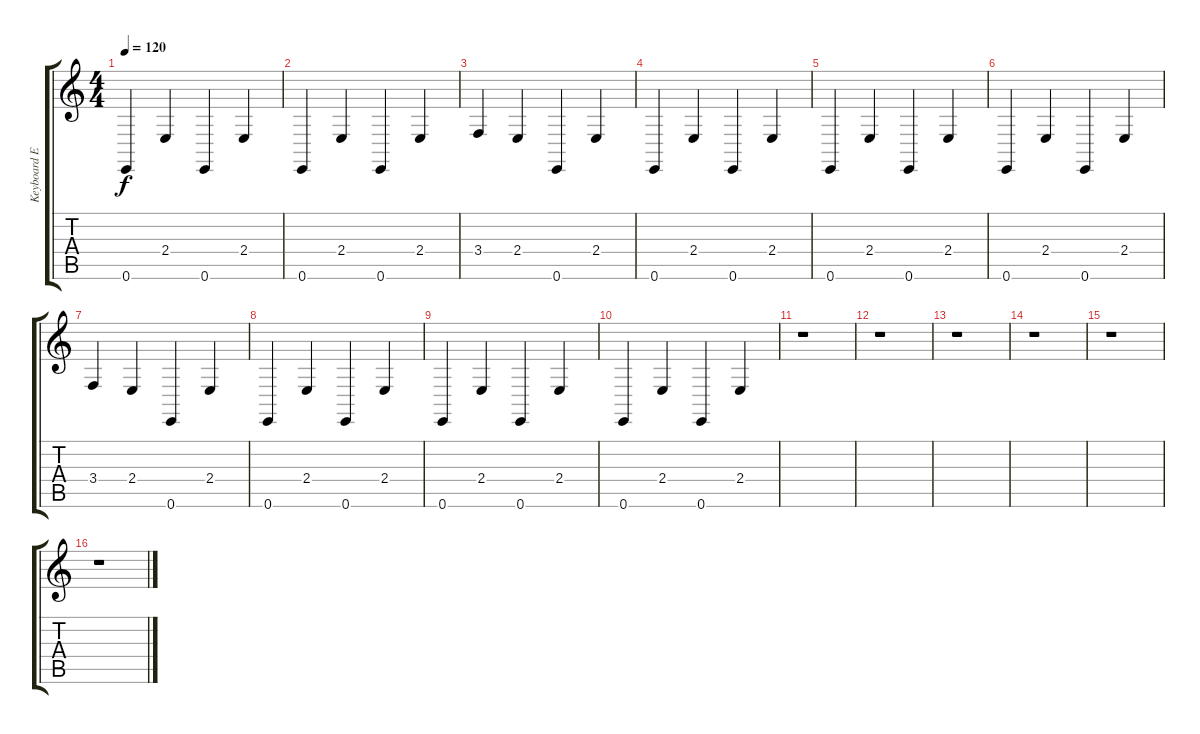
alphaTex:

\track ("Keyboard Effects" "Keyboard E") {instrument choiraahs}
\staff {score tabs}
\tuning (E4 B3 G3 D3 A2 E2) {hide}
\ts (4 4)
\tempo 120
\clef g2
\ks c
0.6.4{dy f} 2.4.4 0.6.4 2.4.4 |
0.6.4 2.4.4 0.6.4 2.4.4 |
3.4.4 2.4.4 0.6.4 2.4.4 |
0.6.4 2.4.4 0.6.4 2.4.4 |
0.6.4 2.4.4 0.6.4 2.4.4 |
0.6.4 2.4.4 0.6.4 2.4.4 |
3.4.4 2.4.4 0.6.4 2.4.4 |
0.6.4 2.4.4 0.6.4 2.4.4 |
0.6.4 2.4.4 0.6.4 2.4.4 |
0.6.4 2.4.4 0.6.4 2.4.4 |
r.1 |
r.1 |
r.1 |
r.1 |
r.1 |
r.1
